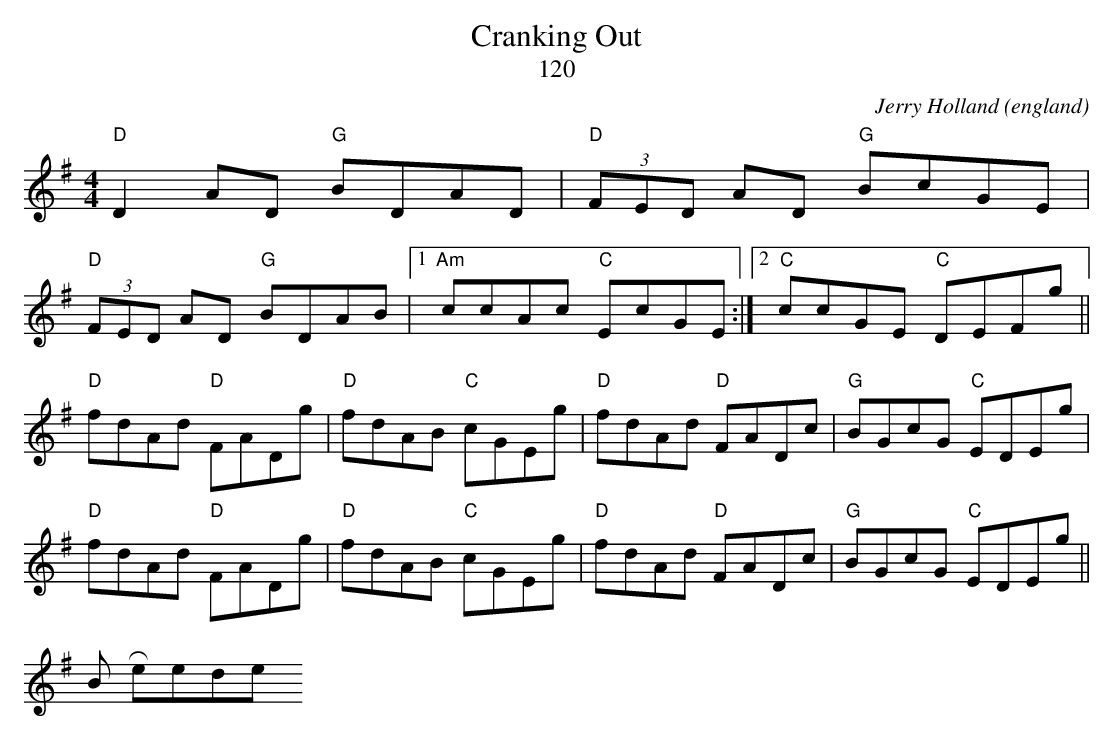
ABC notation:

X:1
T:Cranking Out
T:120
O:england
M:4/4
L:1/8
C:Jerry Holland
K:Dmix
"D"D2 AD "G"BDAD|"D"(3FED AD "G"BcGE|
"D"(3FED AD "G"BDAB|1 "Am"ccAc "C"EcGE :|2 "C"ccGE "C"DEFg||
"D"fdAd "D"FADg|"D"fdAB "C"cGEg|"D"fdAd "D"FADc|"G"BGcG "C"EDEg|
"D"fdAd "D"FADg|"D"fdAB "C"cGEg|"D"fdAd "D"FADc|"G"BGcG "C"EDEg ||
Bill Reeder
